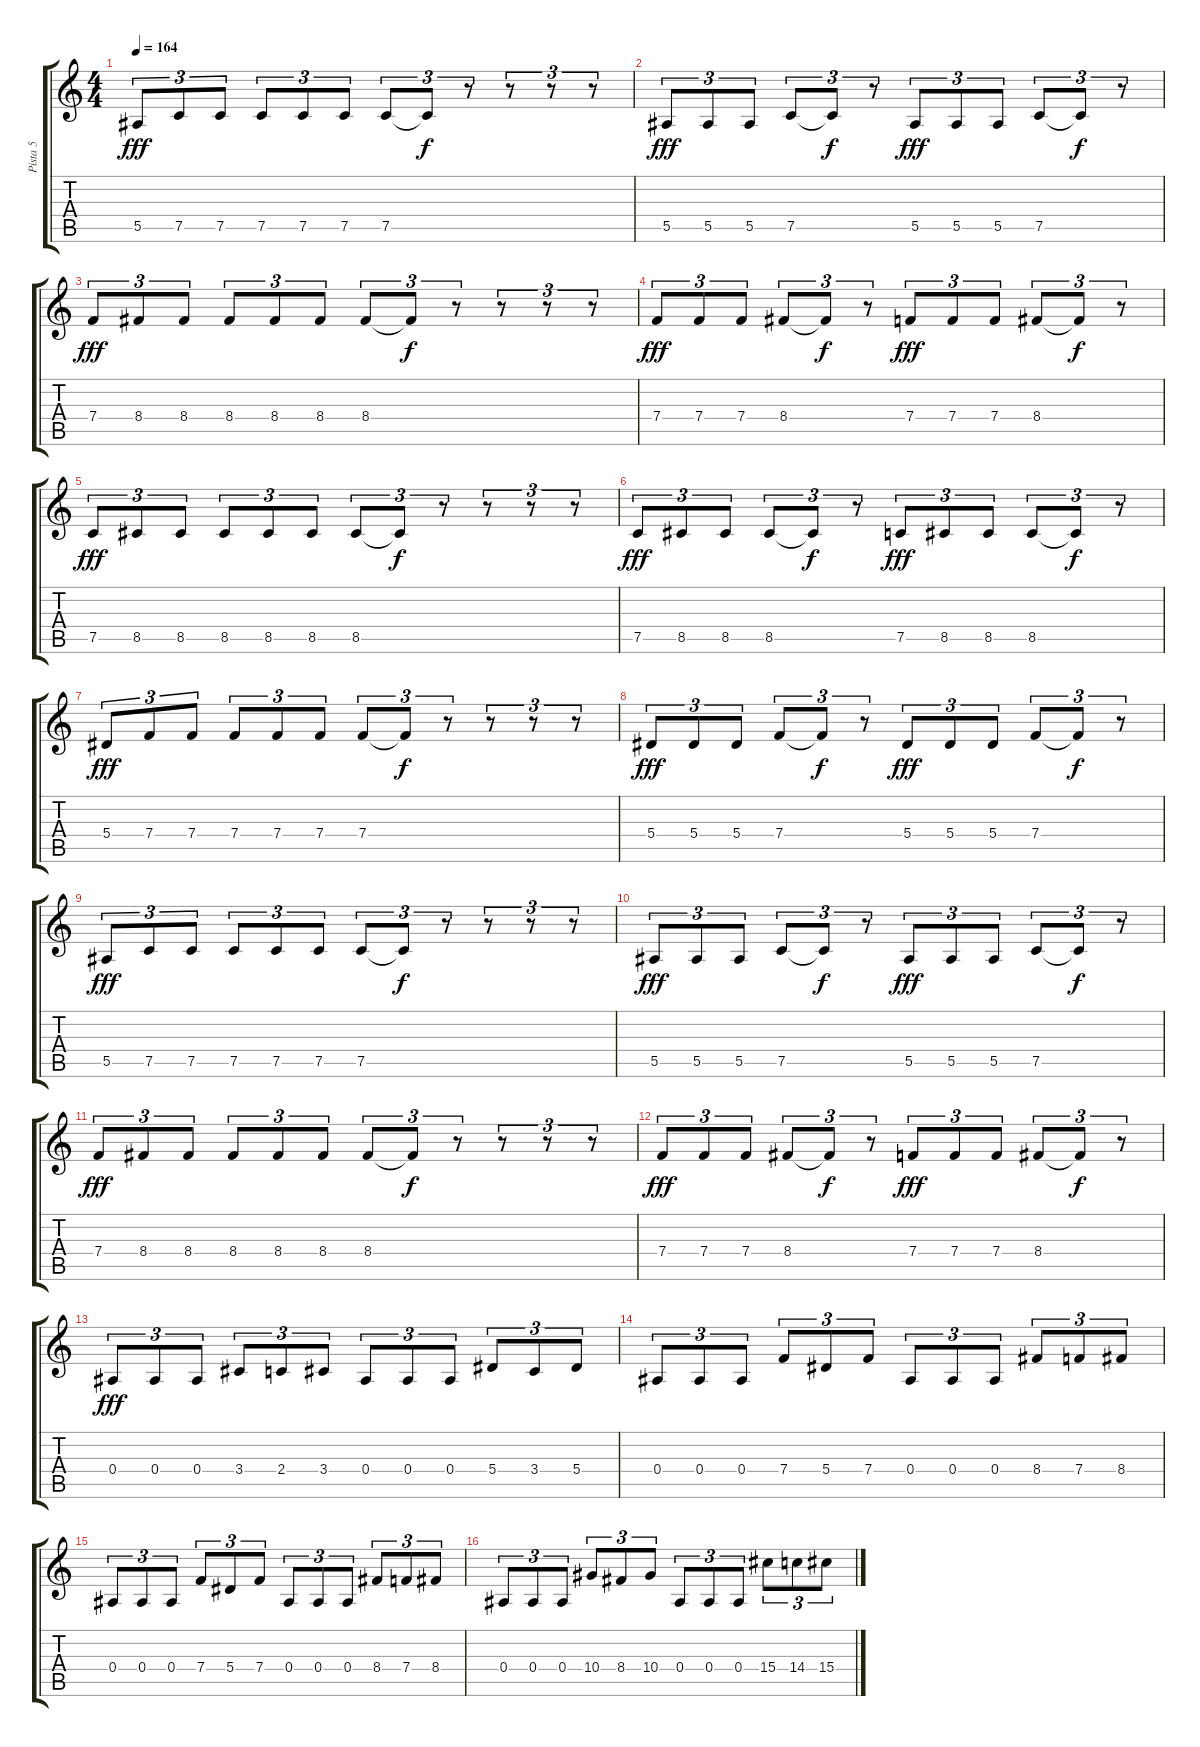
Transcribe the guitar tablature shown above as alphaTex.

\track ("Pista 5" "Pista 5") {instrument electricbassfinger}
\staff {score tabs}
\tuning (C4 G3 Eb3 Bb2 F2 C2) {hide}
\ts (4 4)
\tempo 164
\clef g2
\ks c
5.5.8{tu (3 2) dy fff} 7.5.8{tu (3 2)} 7.5.8{tu (3 2)} 7.5.8{tu (3 2)} 7.5.8{tu (3 2)} 7.5.8{tu (3 2)} 7.5.8{tu (3 2)} 7.5{t}.8{tu (3 2) dy f} r.8{tu (3 2)} r.8{tu (3 2)} r.8{tu (3 2)} r.8{tu (3 2)} |
5.5.8{tu (3 2) dy fff} 5.5.8{tu (3 2)} 5.5.8{tu (3 2)} 7.5.8{tu (3 2)} 7.5{t}.8{tu (3 2) dy f} r.8{tu (3 2)} 5.5.8{tu (3 2) dy fff} 5.5.8{tu (3 2)} 5.5.8{tu (3 2)} 7.5.8{tu (3 2)} 7.5{t}.8{tu (3 2) dy f} r.8{tu (3 2)} |
7.4.8{tu (3 2) dy fff} 8.4.8{tu (3 2)} 8.4.8{tu (3 2)} 8.4.8{tu (3 2)} 8.4.8{tu (3 2)} 8.4.8{tu (3 2)} 8.4.8{tu (3 2)} 8.4{t}.8{tu (3 2) dy f} r.8{tu (3 2)} r.8{tu (3 2)} r.8{tu (3 2)} r.8{tu (3 2)} |
7.4.8{tu (3 2) dy fff} 7.4.8{tu (3 2)} 7.4.8{tu (3 2)} 8.4.8{tu (3 2)} 8.4{t}.8{tu (3 2) dy f} r.8{tu (3 2)} 7.4.8{tu (3 2) dy fff} 7.4.8{tu (3 2)} 7.4.8{tu (3 2)} 8.4.8{tu (3 2)} 8.4{t}.8{tu (3 2) dy f} r.8{tu (3 2)} |
7.5.8{tu (3 2) dy fff} 8.5.8{tu (3 2)} 8.5.8{tu (3 2)} 8.5.8{tu (3 2)} 8.5.8{tu (3 2)} 8.5.8{tu (3 2)} 8.5.8{tu (3 2)} 8.5{t}.8{tu (3 2) dy f} r.8{tu (3 2)} r.8{tu (3 2)} r.8{tu (3 2)} r.8{tu (3 2)} |
7.5.8{tu (3 2) dy fff} 8.5.8{tu (3 2)} 8.5.8{tu (3 2)} 8.5.8{tu (3 2)} 8.5{t}.8{tu (3 2) dy f} r.8{tu (3 2)} 7.5.8{tu (3 2) dy fff} 8.5.8{tu (3 2)} 8.5.8{tu (3 2)} 8.5.8{tu (3 2)} 8.5{t}.8{tu (3 2) dy f} r.8{tu (3 2)} |
5.4.8{tu (3 2) dy fff} 7.4.8{tu (3 2)} 7.4.8{tu (3 2)} 7.4.8{tu (3 2)} 7.4.8{tu (3 2)} 7.4.8{tu (3 2)} 7.4.8{tu (3 2)} 7.4{t}.8{tu (3 2) dy f} r.8{tu (3 2)} r.8{tu (3 2)} r.8{tu (3 2)} r.8{tu (3 2)} |
5.4.8{tu (3 2) dy fff} 5.4.8{tu (3 2)} 5.4.8{tu (3 2)} 7.4.8{tu (3 2)} 7.4{t}.8{tu (3 2) dy f} r.8{tu (3 2)} 5.4.8{tu (3 2) dy fff} 5.4.8{tu (3 2)} 5.4.8{tu (3 2)} 7.4.8{tu (3 2)} 7.4{t}.8{tu (3 2) dy f} r.8{tu (3 2)} |
5.5.8{tu (3 2) dy fff} 7.5.8{tu (3 2)} 7.5.8{tu (3 2)} 7.5.8{tu (3 2)} 7.5.8{tu (3 2)} 7.5.8{tu (3 2)} 7.5.8{tu (3 2)} 7.5{t}.8{tu (3 2) dy f} r.8{tu (3 2)} r.8{tu (3 2)} r.8{tu (3 2)} r.8{tu (3 2)} |
5.5.8{tu (3 2) dy fff} 5.5.8{tu (3 2)} 5.5.8{tu (3 2)} 7.5.8{tu (3 2)} 7.5{t}.8{tu (3 2) dy f} r.8{tu (3 2)} 5.5.8{tu (3 2) dy fff} 5.5.8{tu (3 2)} 5.5.8{tu (3 2)} 7.5.8{tu (3 2)} 7.5{t}.8{tu (3 2) dy f} r.8{tu (3 2)} |
7.4.8{tu (3 2) dy fff} 8.4.8{tu (3 2)} 8.4.8{tu (3 2)} 8.4.8{tu (3 2)} 8.4.8{tu (3 2)} 8.4.8{tu (3 2)} 8.4.8{tu (3 2)} 8.4{t}.8{tu (3 2) dy f} r.8{tu (3 2)} r.8{tu (3 2)} r.8{tu (3 2)} r.8{tu (3 2)} |
7.4.8{tu (3 2) dy fff} 7.4.8{tu (3 2)} 7.4.8{tu (3 2)} 8.4.8{tu (3 2)} 8.4{t}.8{tu (3 2) dy f} r.8{tu (3 2)} 7.4.8{tu (3 2) dy fff} 7.4.8{tu (3 2)} 7.4.8{tu (3 2)} 8.4.8{tu (3 2)} 8.4{t}.8{tu (3 2) dy f} r.8{tu (3 2)} |
0.4.8{tu (3 2) dy fff} 0.4.8{tu (3 2)} 0.4.8{tu (3 2)} 3.4.8{tu (3 2)} 2.4.8{tu (3 2)} 3.4.8{tu (3 2)} 0.4.8{tu (3 2)} 0.4.8{tu (3 2)} 0.4.8{tu (3 2)} 5.4.8{tu (3 2)} 3.4.8{tu (3 2)} 5.4.8{tu (3 2)} |
0.4.8{tu (3 2)} 0.4.8{tu (3 2)} 0.4.8{tu (3 2)} 7.4.8{tu (3 2)} 5.4.8{tu (3 2)} 7.4.8{tu (3 2)} 0.4.8{tu (3 2)} 0.4.8{tu (3 2)} 0.4.8{tu (3 2)} 8.4.8{tu (3 2)} 7.4.8{tu (3 2)} 8.4.8{tu (3 2)} |
0.4.8{tu (3 2)} 0.4.8{tu (3 2)} 0.4.8{tu (3 2)} 7.4.8{tu (3 2)} 5.4.8{tu (3 2)} 7.4.8{tu (3 2)} 0.4.8{tu (3 2)} 0.4.8{tu (3 2)} 0.4.8{tu (3 2)} 8.4.8{tu (3 2)} 7.4.8{tu (3 2)} 8.4.8{tu (3 2)} |
0.4.8{tu (3 2)} 0.4.8{tu (3 2)} 0.4.8{tu (3 2)} 10.4.8{tu (3 2)} 8.4.8{tu (3 2)} 10.4.8{tu (3 2)} 0.4.8{tu (3 2)} 0.4.8{tu (3 2)} 0.4.8{tu (3 2)} 15.4.8{tu (3 2)} 14.4.8{tu (3 2)} 15.4.8{tu (3 2)}
